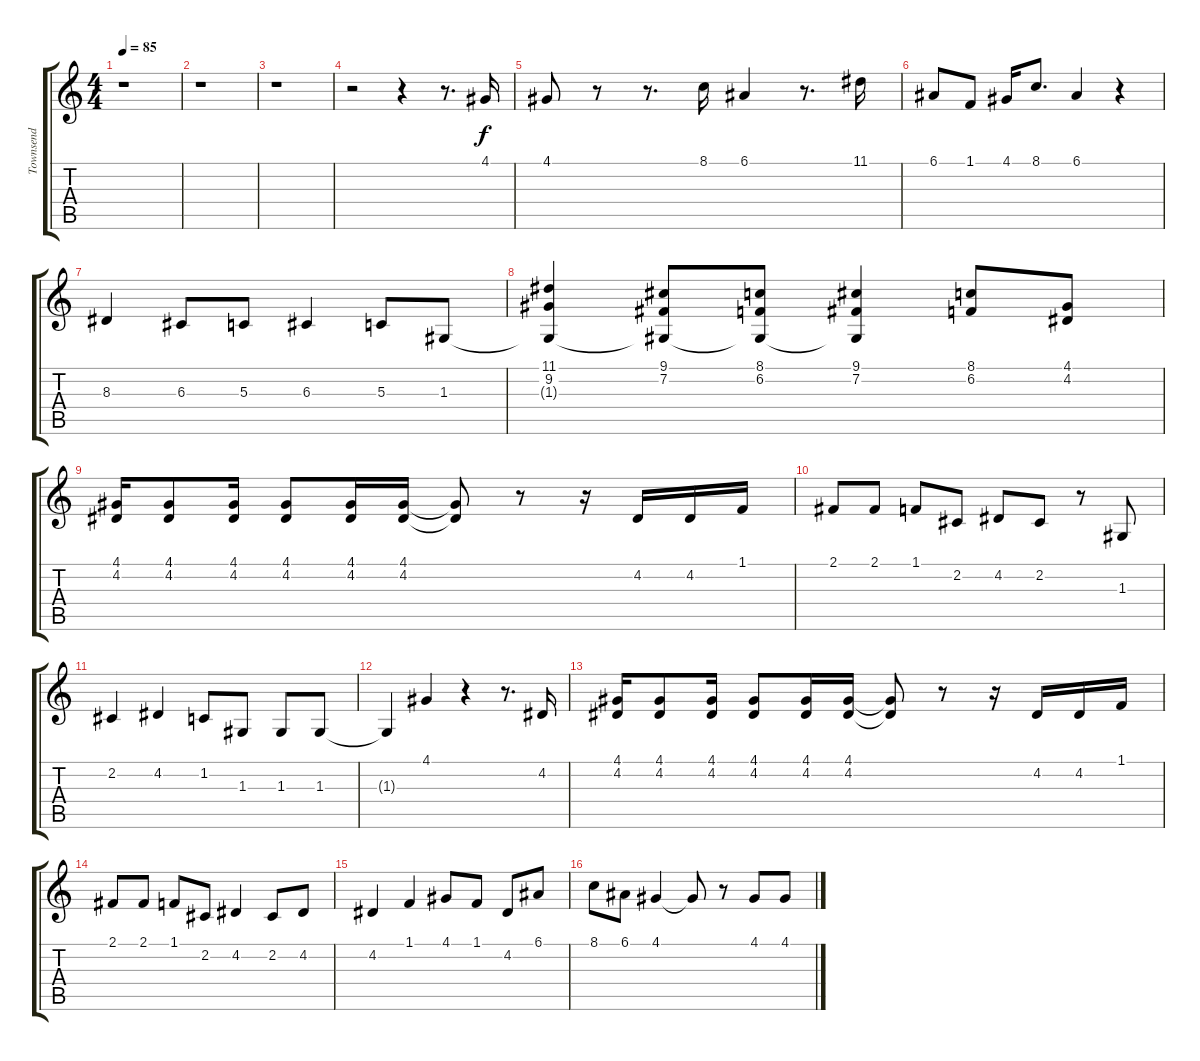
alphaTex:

\track ("Townsend" "Townsend") {instrument lead6voice}
\staff {score tabs}
\tuning (E4 B3 G3 D3 A2 E2) {hide}
\ts (4 4)
\tempo 85
\clef g2
\ks c
r.1{dy f instrument lead6voice} |
r.1 |
r.1 |
r.2 r.4 r.8{d} 4.1.16 |
4.1.8 r.8 r.8{d} 8.1.16 6.1.4 r.8{d} 11.1.16 |
6.1.8 1.1.8 4.1.16 8.1.8{d} 6.1.4 r.4 |
8.3.4 6.3.8 5.3.8 6.3.4 5.3.8 1.3.8 |
(11.1 9.2 1.3{t}).4 (9.1 7.2 1.3{t}).8 (8.1 6.2 1.3{t}).8 (9.1 7.2 1.3{t}).4 (8.1 6.2).8 (4.1 4.2).8 |
(4.1 4.2).16 (4.1 4.2).8 (4.1 4.2).16 (4.1 4.2).8 (4.1 4.2).16 (4.1 4.2).16 (4.1{t} 4.2{t}).8 r.8 r.16 4.2.16 4.2.16 1.1.16 |
2.1.8 2.1.8 1.1.8 2.2.8 4.2.8 2.2.8 r.8 1.3.8 |
2.2.4 4.2.4 1.2.8 1.3.8 1.3.8 1.3.8 |
1.3{t}.4 4.1.4 r.4 r.8{d} 4.2.16 |
(4.1 4.2).16 (4.1 4.2).8 (4.1 4.2).16 (4.1 4.2).8 (4.1 4.2).16 (4.1 4.2).16 (4.1{t} 4.2{t}).8 r.8 r.16 4.2.16 4.2.16 1.1.16 |
2.1.8 2.1.8 1.1.8 2.2.8 4.2.4 2.2.8 4.2.8 |
4.2.4 1.1.4 4.1.8 1.1.8 4.2.8 6.1.8 |
8.1.8 6.1.8 4.1.4 4.1{t}.8 r.8 4.1.8 4.1.8
